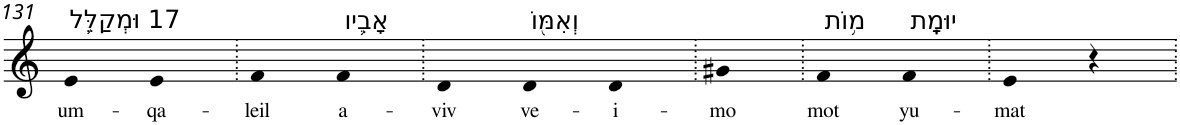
**kern	**text
*part1	*part1
*staff1	*staff1
*I"Piano	*
*I'Pno	*
!!LO:PB:g=z
*clefG2	*
*k[]	*
=131	=131
!LO:TX:a:t=17 וּמְקַלֵּ֥ל	!
!	!LO:LY:b
4e	um-
!	!LO:LY:b
4e	-qa-
=132.	=132.
!	!LO:LY:b
4f	-leil
!LO:TX:a:t=אָבִ֛יו	!
!	!LO:LY:b
4f	a-
=133.	=133.
!	!LO:LY:b
4d	-viv
!LO:TX:a:t=וְאִמּ֖וֹ	!
!	!LO:LY:b
4d	ve-
!	!LO:LY:b
4d	-i-
=134.	=134.
!	!LO:LY:b
4g#X	-mo
=135.	=135.
!LO:TX:a:t=מ֥וֹת	!
!	!LO:LY:b
4f	mot
!LO:TX:a:t=יוּמָֽת	!
!	!LO:LY:b
4f	yu-
=136.	=136.
!	!LO:LY:b
4e	-mat
4r	.
=.	=.
*-	*-
